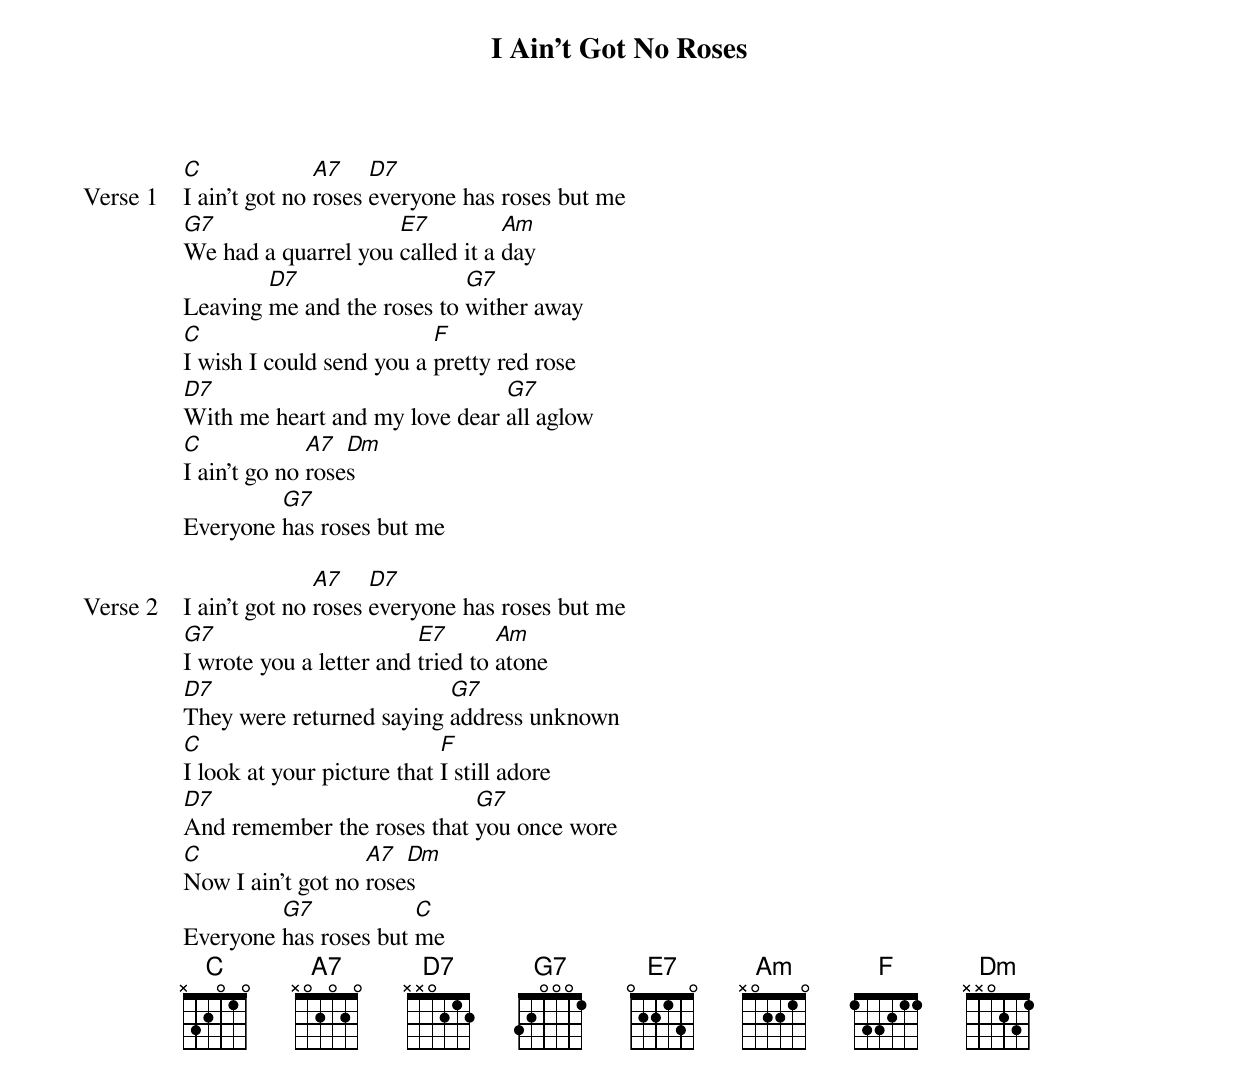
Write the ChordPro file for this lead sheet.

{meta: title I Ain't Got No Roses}
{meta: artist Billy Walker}
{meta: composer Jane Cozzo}
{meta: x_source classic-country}
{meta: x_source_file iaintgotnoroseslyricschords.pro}
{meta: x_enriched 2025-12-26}

{start_of_verse: Verse 1}
[C]I ain't got no [A7]roses [D7]everyone has roses but me
[G7]We had a quarrel you [E7]called it a [Am]day
Leaving [D7]me and the roses to [G7]wither away
[C]I wish I could send you a [F]pretty red rose
[D7]With me heart and my love dear [G7]all aglow
[C]I ain't go no [A7]rose[Dm]s
Everyone [G7]has roses but me
{end_of_verse}

{start_of_verse: Verse 2}
I ain't got no [A7]roses [D7]everyone has roses but me
[G7]I wrote you a letter and [E7]tried to [Am]atone
[D7]They were returned saying [G7]address unknown
[C]I look at your picture that [F]I still adore
[D7]And remember the roses that [G7]you once wore
[C]Now I ain't got no [A7]rose[Dm]s
Everyone [G7]has roses but [C]me
{end_of_verse}
